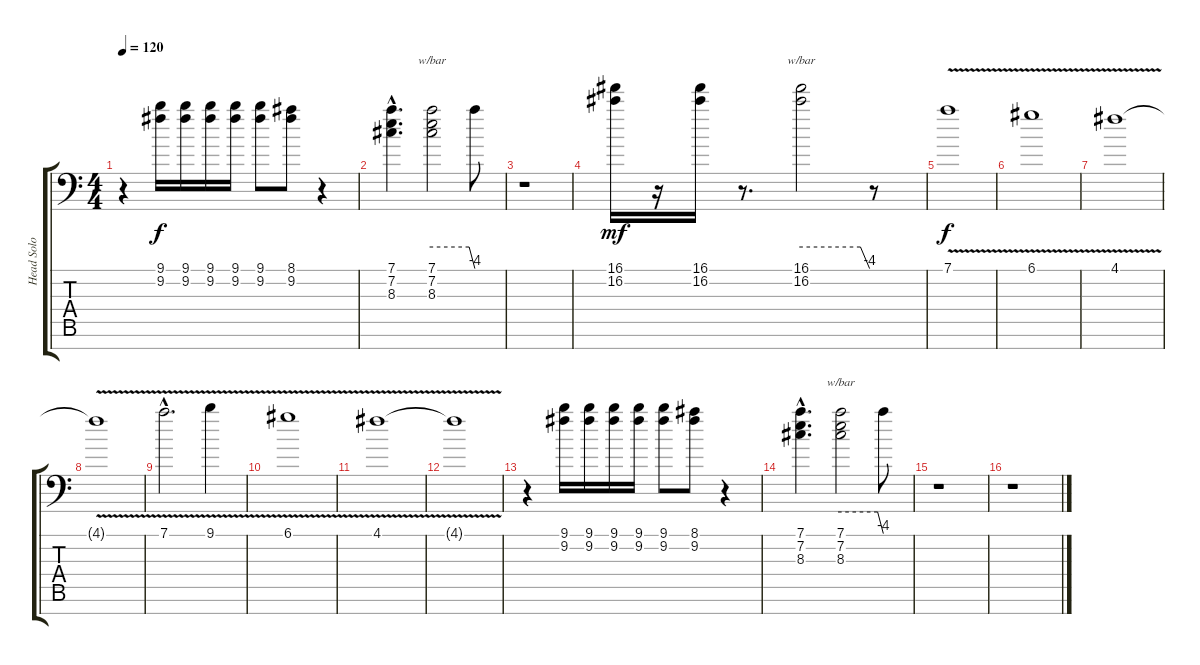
\track ("Head Solo" "Head Solo") {instrument distortionguitar}
\staff {score tabs}
\tuning (D4 A3 F3 C3 G2 D2 A1) {hide}
\ts (4 4)
\tempo 120
\clef f4
\ks c
r.4{dy f} (9.1 9.2).16 (9.1 9.2).16 (9.1 9.2).16 (9.1 9.2).16 (9.1 9.2).8 (8.1 9.2).8 r.4 |
(7.1{hac} 7.2{hac} 8.3{hac}).4{d} (7.1 7.2 8.3).2{tbe (custom default 0 0 52 0 60 -16)} 7.1{t}.8 |
r.1 |
(16.1 16.2).16{dy mf} r.16 (16.1 16.2).16 r.8{d} (16.1 16.2).2{tbe (custom default 0 0 52 0 60 -16)} r.8 |
7.1{v}.1{dy f volume 12 balance 8} |
6.1{v}.1 |
4.1{v}.1 |
4.1{t}.1 |
7.1{v hac}.2{d} 9.1{v}.4 |
6.1{v}.1 |
4.1{v}.1 |
4.1{t}.1 |
r.4{volume 10 balance 3} (9.1 9.2).16 (9.1 9.2).16 (9.1 9.2).16 (9.1 9.2).16 (9.1 9.2).8 (8.1 9.2).8 r.4 |
(7.1{hac} 7.2{hac} 8.3{hac}).4{d} (7.1 7.2 8.3).2{tbe (custom default 0 0 52 0 60 -16)} 7.1{t}.8 |
r.1 |
r.1
